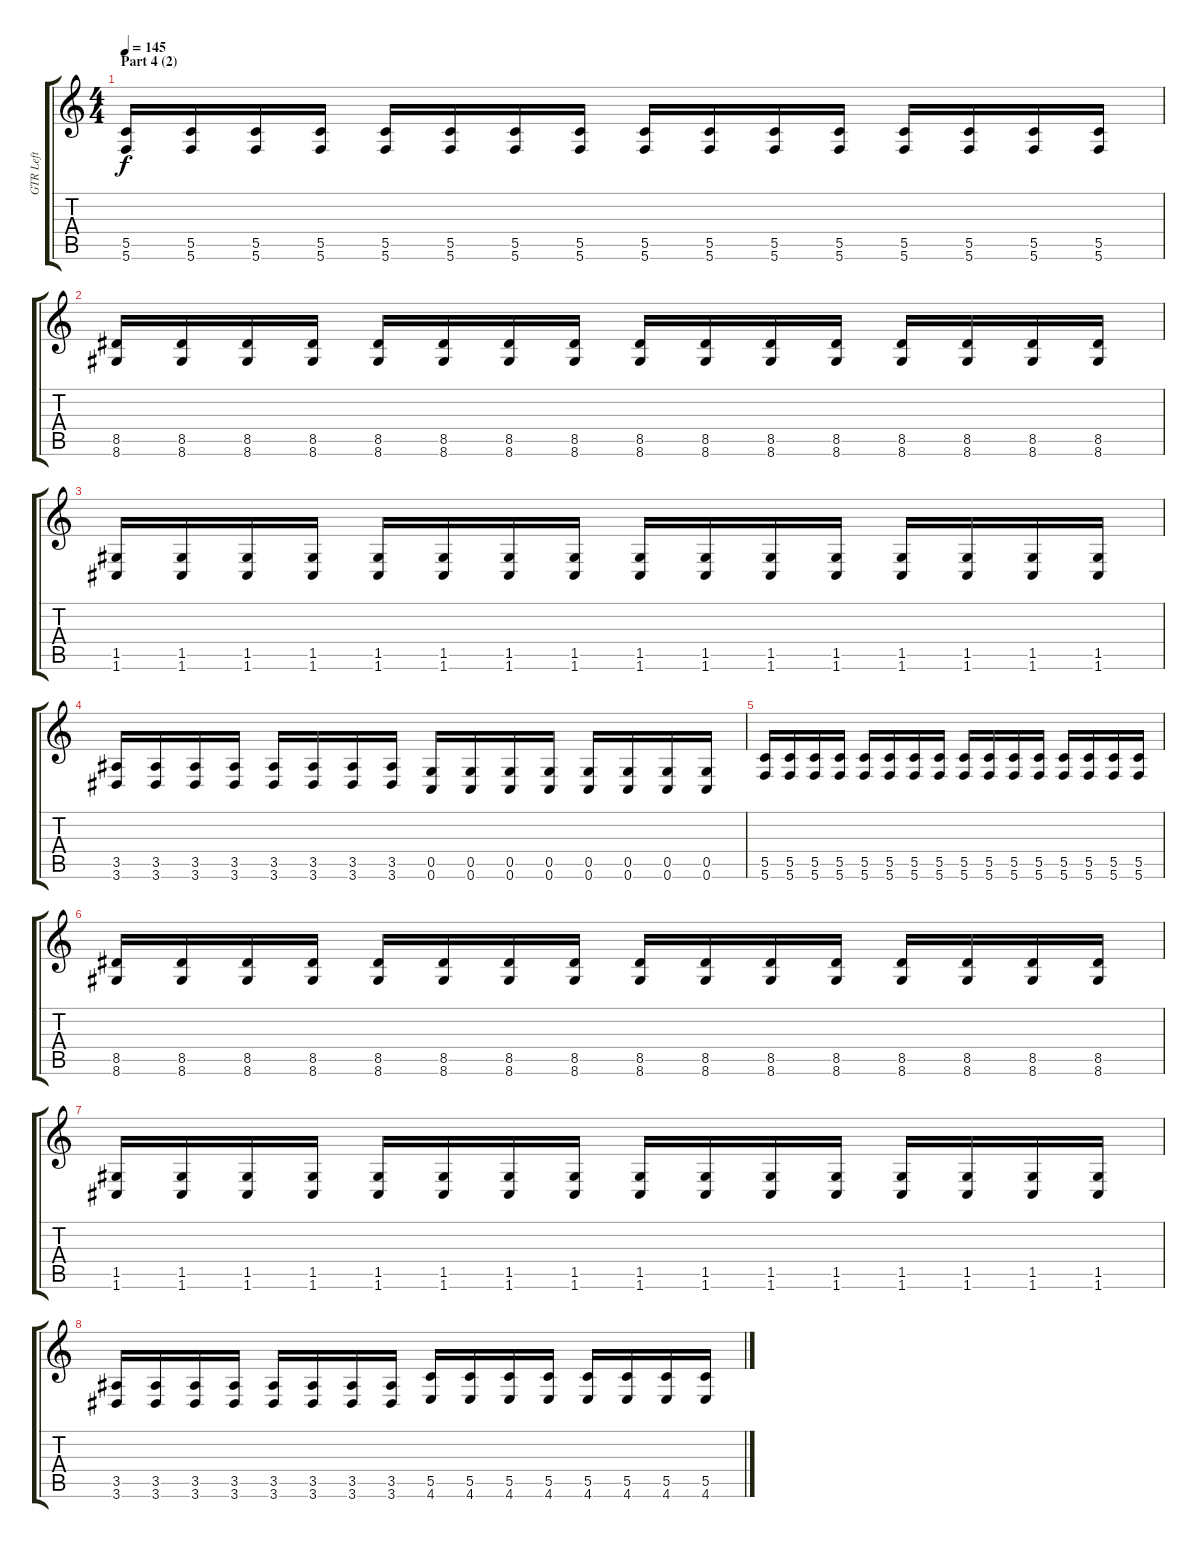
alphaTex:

\track ("GTR Left" "GTR Left") {instrument distortionguitar}
\staff {score tabs}
\tuning (D4 A3 F3 C3 G2 C2) {hide}
\ts (4 4)
\section ("" "Part 4 (2)")
\tempo 145
\clef g2
\ks c
(5.5 5.6).16{dy f} (5.5 5.6).16 (5.5 5.6).16 (5.5 5.6).16 (5.5 5.6).16 (5.5 5.6).16 (5.5 5.6).16 (5.5 5.6).16 (5.5 5.6).16 (5.5 5.6).16 (5.5 5.6).16 (5.5 5.6).16 (5.5 5.6).16 (5.5 5.6).16 (5.5 5.6).16 (5.5 5.6).16 |
(8.5 8.6).16 (8.5 8.6).16 (8.5 8.6).16 (8.5 8.6).16 (8.5 8.6).16 (8.5 8.6).16 (8.5 8.6).16 (8.5 8.6).16 (8.5 8.6).16 (8.5 8.6).16 (8.5 8.6).16 (8.5 8.6).16 (8.5 8.6).16 (8.5 8.6).16 (8.5 8.6).16 (8.5 8.6).16 |
(1.5 1.6).16 (1.5 1.6).16 (1.5 1.6).16 (1.5 1.6).16 (1.5 1.6).16 (1.5 1.6).16 (1.5 1.6).16 (1.5 1.6).16 (1.5 1.6).16 (1.5 1.6).16 (1.5 1.6).16 (1.5 1.6).16 (1.5 1.6).16 (1.5 1.6).16 (1.5 1.6).16 (1.5 1.6).16 |
(3.5 3.6).16 (3.5 3.6).16 (3.5 3.6).16 (3.5 3.6).16 (3.5 3.6).16 (3.5 3.6).16 (3.5 3.6).16 (3.5 3.6).16 (0.5 0.6).16 (0.5 0.6).16 (0.5 0.6).16 (0.5 0.6).16 (0.5 0.6).16 (0.5 0.6).16 (0.5 0.6).16 (0.5 0.6).16 |
(5.5 5.6).16 (5.5 5.6).16 (5.5 5.6).16 (5.5 5.6).16 (5.5 5.6).16 (5.5 5.6).16 (5.5 5.6).16 (5.5 5.6).16 (5.5 5.6).16 (5.5 5.6).16 (5.5 5.6).16 (5.5 5.6).16 (5.5 5.6).16 (5.5 5.6).16 (5.5 5.6).16 (5.5 5.6).16 |
(8.5 8.6).16 (8.5 8.6).16 (8.5 8.6).16 (8.5 8.6).16 (8.5 8.6).16 (8.5 8.6).16 (8.5 8.6).16 (8.5 8.6).16 (8.5 8.6).16 (8.5 8.6).16 (8.5 8.6).16 (8.5 8.6).16 (8.5 8.6).16 (8.5 8.6).16 (8.5 8.6).16 (8.5 8.6).16 |
(1.5 1.6).16 (1.5 1.6).16 (1.5 1.6).16 (1.5 1.6).16 (1.5 1.6).16 (1.5 1.6).16 (1.5 1.6).16 (1.5 1.6).16 (1.5 1.6).16 (1.5 1.6).16 (1.5 1.6).16 (1.5 1.6).16 (1.5 1.6).16 (1.5 1.6).16 (1.5 1.6).16 (1.5 1.6).16 |
(3.5 3.6).16 (3.5 3.6).16 (3.5 3.6).16 (3.5 3.6).16 (3.5 3.6).16 (3.5 3.6).16 (3.5 3.6).16 (3.5 3.6).16 (5.5 4.6).16 (5.5 4.6).16 (5.5 4.6).16 (5.5 4.6).16 (5.5 4.6).16 (5.5 4.6).16 (5.5 4.6).16 (5.5 4.6).16
